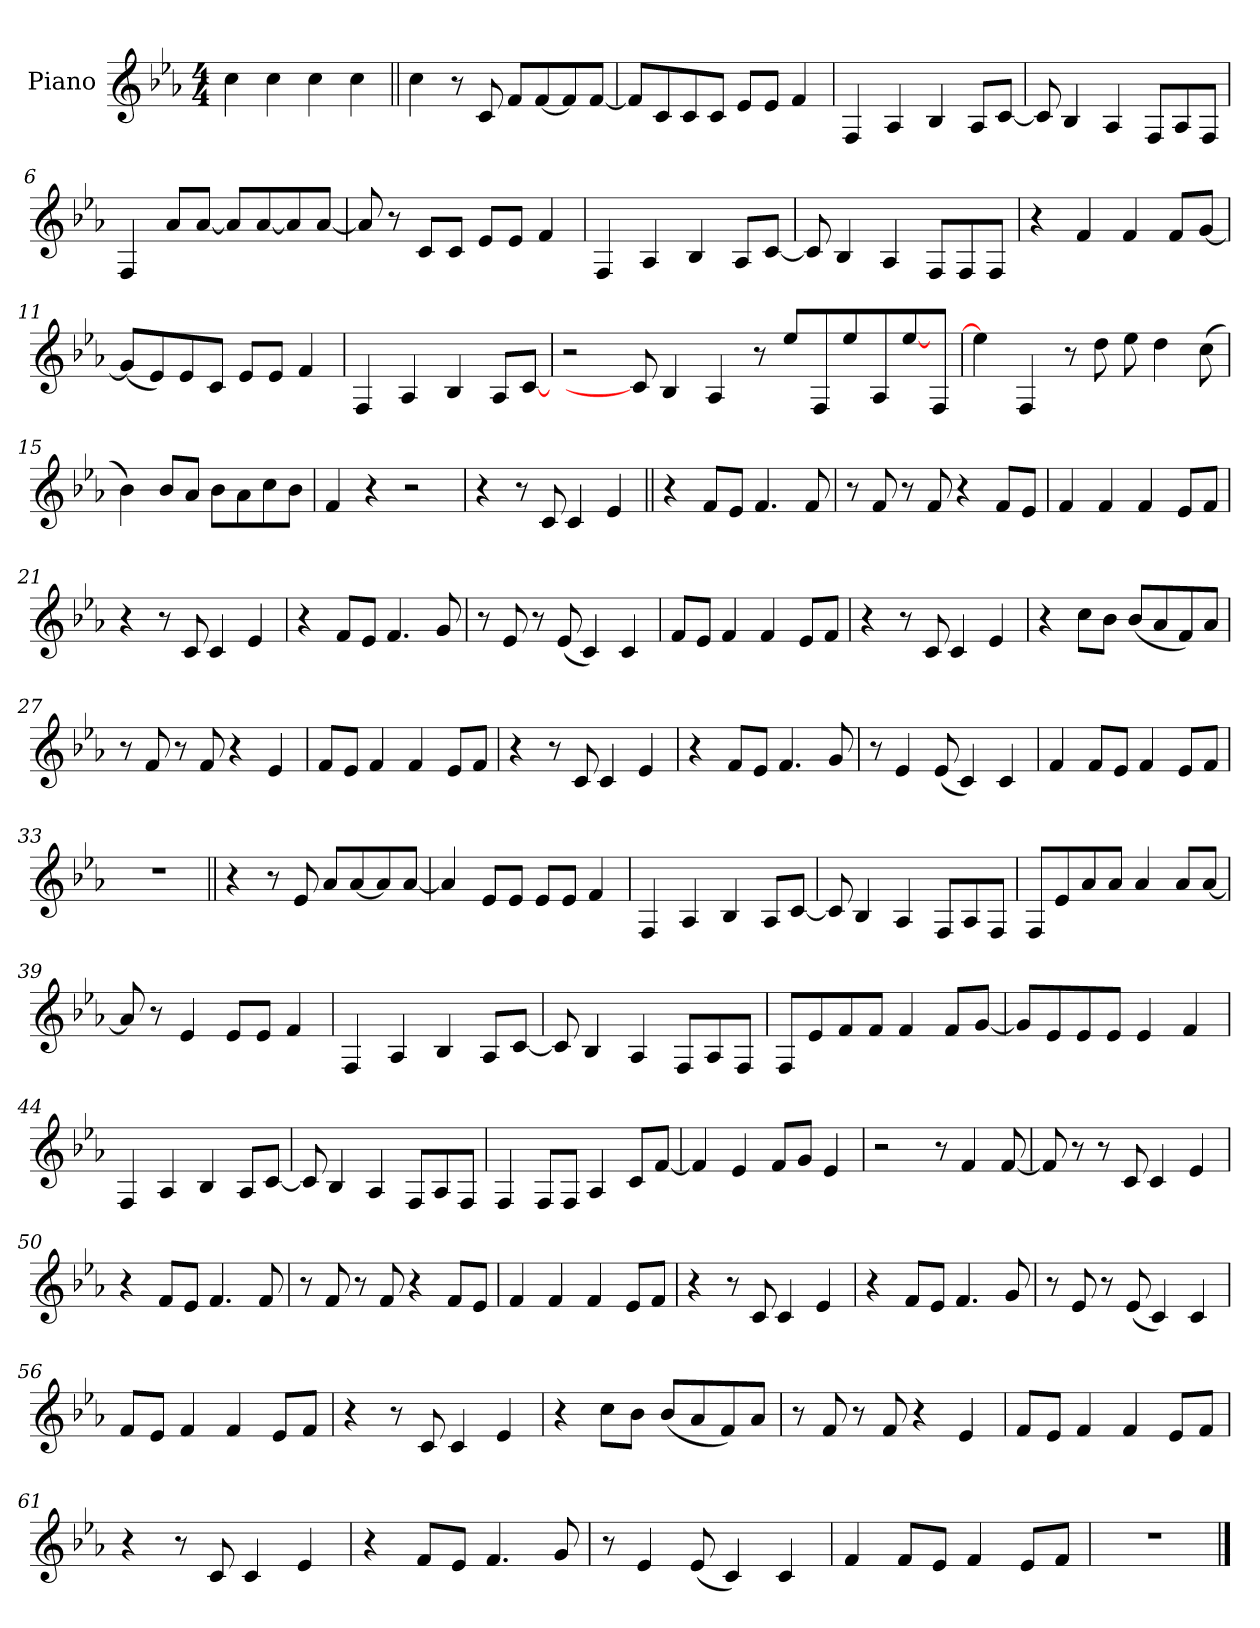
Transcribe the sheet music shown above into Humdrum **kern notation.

**kern
*part1
*staff1
*I"Piano
*I'Pno.
*clefG2
*k[b-e-a-]
*M4/4
*MM160
=1
4cc
4cc
4cc
4cc
=2||
4cc
8r
8c
8fL
[8f
8f]
[8fJ
=3
8fL]
8c
8c
8cJ
8e-L
8e-J
4f
=4
4F!
4A-!
4B-!
8A-!L
[8c!J
=5
8c!]
4B-!
4A-!
8F!L
8A-!
8F!J
=6
4F!
8a-L
[8a-J
8a-L]
[8a-
8a-]
[8a-J
=7
8a-]
8r
8cL
8cJ
8e-L
8e-J
4f
=8
4F!
4A-!
4B-!
8A-!L
[8c!J
=9
8c!]
4B-!
4A-!
8F!L
8F
8FJ
=10
4r
4f
4f
8fL
[8gJ
=11
(8gL]
8e-)
8e-
8cJ
8e-L
8e-J
4f
=12
4F!
4A-!
4B-!
8A-!L
[8c!J
=13
2r
8c!]
4B-!
4A-!
8r
8ee-L
8F!L
8ee-
8A-!
[8ee-J
8F!J
=14
4ee-]
4F!
8r
8dd
8ee-
4dd
(8cc
=15
4b-)
8b-L
8a-J
8b-L
8a-
8cc
8b-J
=16
4f
4r
2r
=17
4r
8r
8c
4c
4e-
=18||
4r
8fL
8e-J
4.f
8f
=19
8r
8f
8r
8f
4r
8fL
8e-J
=20
4f
4f
4f
8e-L
8fJ
=21
4r
8r
8c
4c
4e-
=22
4r
8fL
8e-J
4.f
8g
=23
8r
8e-
8r
(8e-
4c)
4c
=24
8fL
8e-J
4f
4f
8e-L
8fJ
=25
4r
8r
8c
4c
4e-
=26
4r
8ccL
8b-J
(8b-L
8a-
8f)
8a-J
=27
8r
8f
8r
8f
4r
4e-
=28
8fL
8e-J
4f
4f
8e-L
8fJ
=29
4r
8r
8c
4c
4e-
=30
4r
8fL
8e-J
4.f
8g
=31
8r
4e-
(8e-
4c)
4c
=32
4f
8fL
8e-J
4f
8e-L
8fJ
=33
1r
=34||
4r
8r
8e-
8a-L
[8a-
8a-]
[8a-J
=35
4a-]
8e-L
8e-J
8e-L
8e-J
4f
=36
4F!
4A-!
4B-!
8A-!L
[8c!J
=37
8c!]
4B-!
4A-!
8F!L
8A-!
8F!J
=38
8F!L
8e-
8a-
8a-J
4a-
8a-L
[8a-J
=39
8a-]
8r
4e-
8e-L
8e-J
4f
=40
4F!
4A-!
4B-!
8A-!L
[8c!J
=41
8c!]
4B-!
4A-!
8F!L
8A-!
8F!J
=42
8F!L
8e-
8f
8fJ
4f
8fL
[8gJ
=43
8gL]
8e-
8e-
8e-J
4e-
4f
=44
4F!
4A-!
4B-!
8A-!L
[8c!J
=45
8c!]
4B-!
4A-!
8F!L
8A-!
8F!J
=46
4F!
8FL
8FJ
4A-
8cL
[8fJ
=47
4f]
4e-
8fL
8gJ
4e-
=48
2r
8r
4f
[8f
=49
8f]
8r
8r
8c
4c
4e-
=50
4r
8fL
8e-J
4.f
8f
=51
8r
8f
8r
8f
4r
8fL
8e-J
=52
4f
4f
4f
8e-L
8fJ
=53
4r
8r
8c
4c
4e-
=54
4r
8fL
8e-J
4.f
8g
=55
8r
8e-
8r
(8e-
4c)
4c
=56
8fL
8e-J
4f
4f
8e-L
8fJ
=57
4r
8r
8c
4c
4e-
=58
4r
8ccL
8b-J
(8b-L
8a-
8f)
8a-J
=59
8r
8f
8r
8f
4r
4e-
=60
8fL
8e-J
4f
4f
8e-L
8fJ
=61
4r
8r
8c
4c
4e-
=62
4r
8fL
8e-J
4.f
8g
=63
8r
4e-
(8e-
4c)
4c
=64
4f
8fL
8e-J
4f
8e-L
8fJ
=65
1r
==
*-
